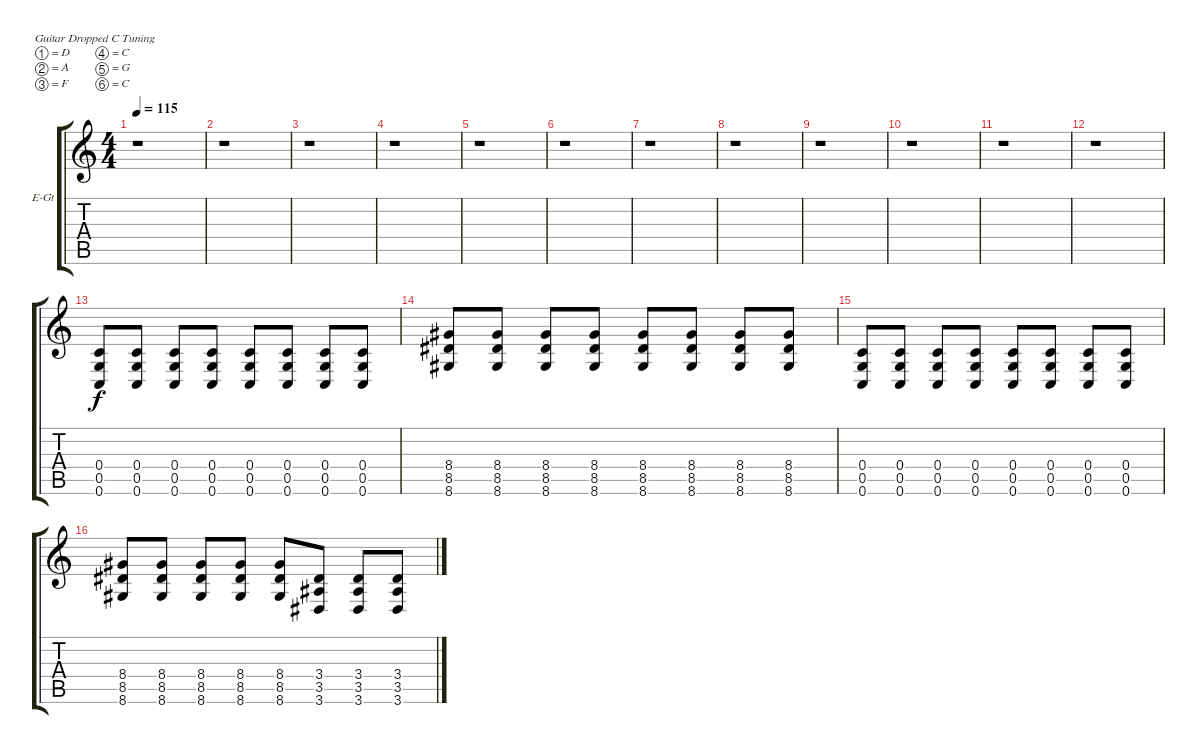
\bracketExtendMode groupsimilarinstruments
\firstSystemTrackNameOrientation horizontal
\otherSystemsTrackNameOrientation horizontal
\track ("Electric Guitar" "E-Gt") {instrument distortionguitar}
\staff {score tabs}
\tuning (D4 A3 F3 C3 G2 C2)
\ts (4 4)
\tempo 115
\clef g2
\scale
0.333333
\ks c
r.1{dy f} |
\scale
0.333333 r.1 |
\scale
0.333333 r.1 |
\scale
0.333333 r.1 |
\scale
0.333333 r.1 |
\scale
0.333333 r.1 |
\scale
0.333333 r.1 |
\scale
0.333333 r.1 |
\scale
0.333333 r.1 |
\scale
0.333333 r.1 |
\scale
0.333333 r.1 |
\scale
0.333333 r.1 |
\scale
0.333333 (0.4 0.5 0.6).8 (0.4 0.5 0.6).8 (0.4 0.5 0.6).8 (0.4 0.5 0.6).8 (0.4 0.5 0.6).8 (0.4 0.5 0.6).8 (0.4 0.5 0.6).8 (0.4 0.5 0.6).8 |
\scale
0.333333 (8.4 8.5 8.6).8 (8.4 8.5 8.6).8 (8.4 8.5 8.6).8 (8.4 8.5 8.6).8 (8.4 8.5 8.6).8 (8.4 8.5 8.6).8 (8.4 8.5 8.6).8 (8.4 8.5 8.6).8 |
\scale
0.333333 (0.4 0.5 0.6).8 (0.4 0.5 0.6).8 (0.4 0.5 0.6).8 (0.4 0.5 0.6).8 (0.4 0.5 0.6).8 (0.4 0.5 0.6).8 (0.4 0.5 0.6).8 (0.4 0.5 0.6).8 |
\scale
0.333333 (8.4 8.5 8.6).8 (8.4 8.5 8.6).8 (8.4 8.5 8.6).8 (8.4 8.5 8.6).8 (8.4 8.5 8.6).8 (3.4 3.5 3.6).8 (3.4 3.5 3.6).8 (3.4 3.5 3.6).8
